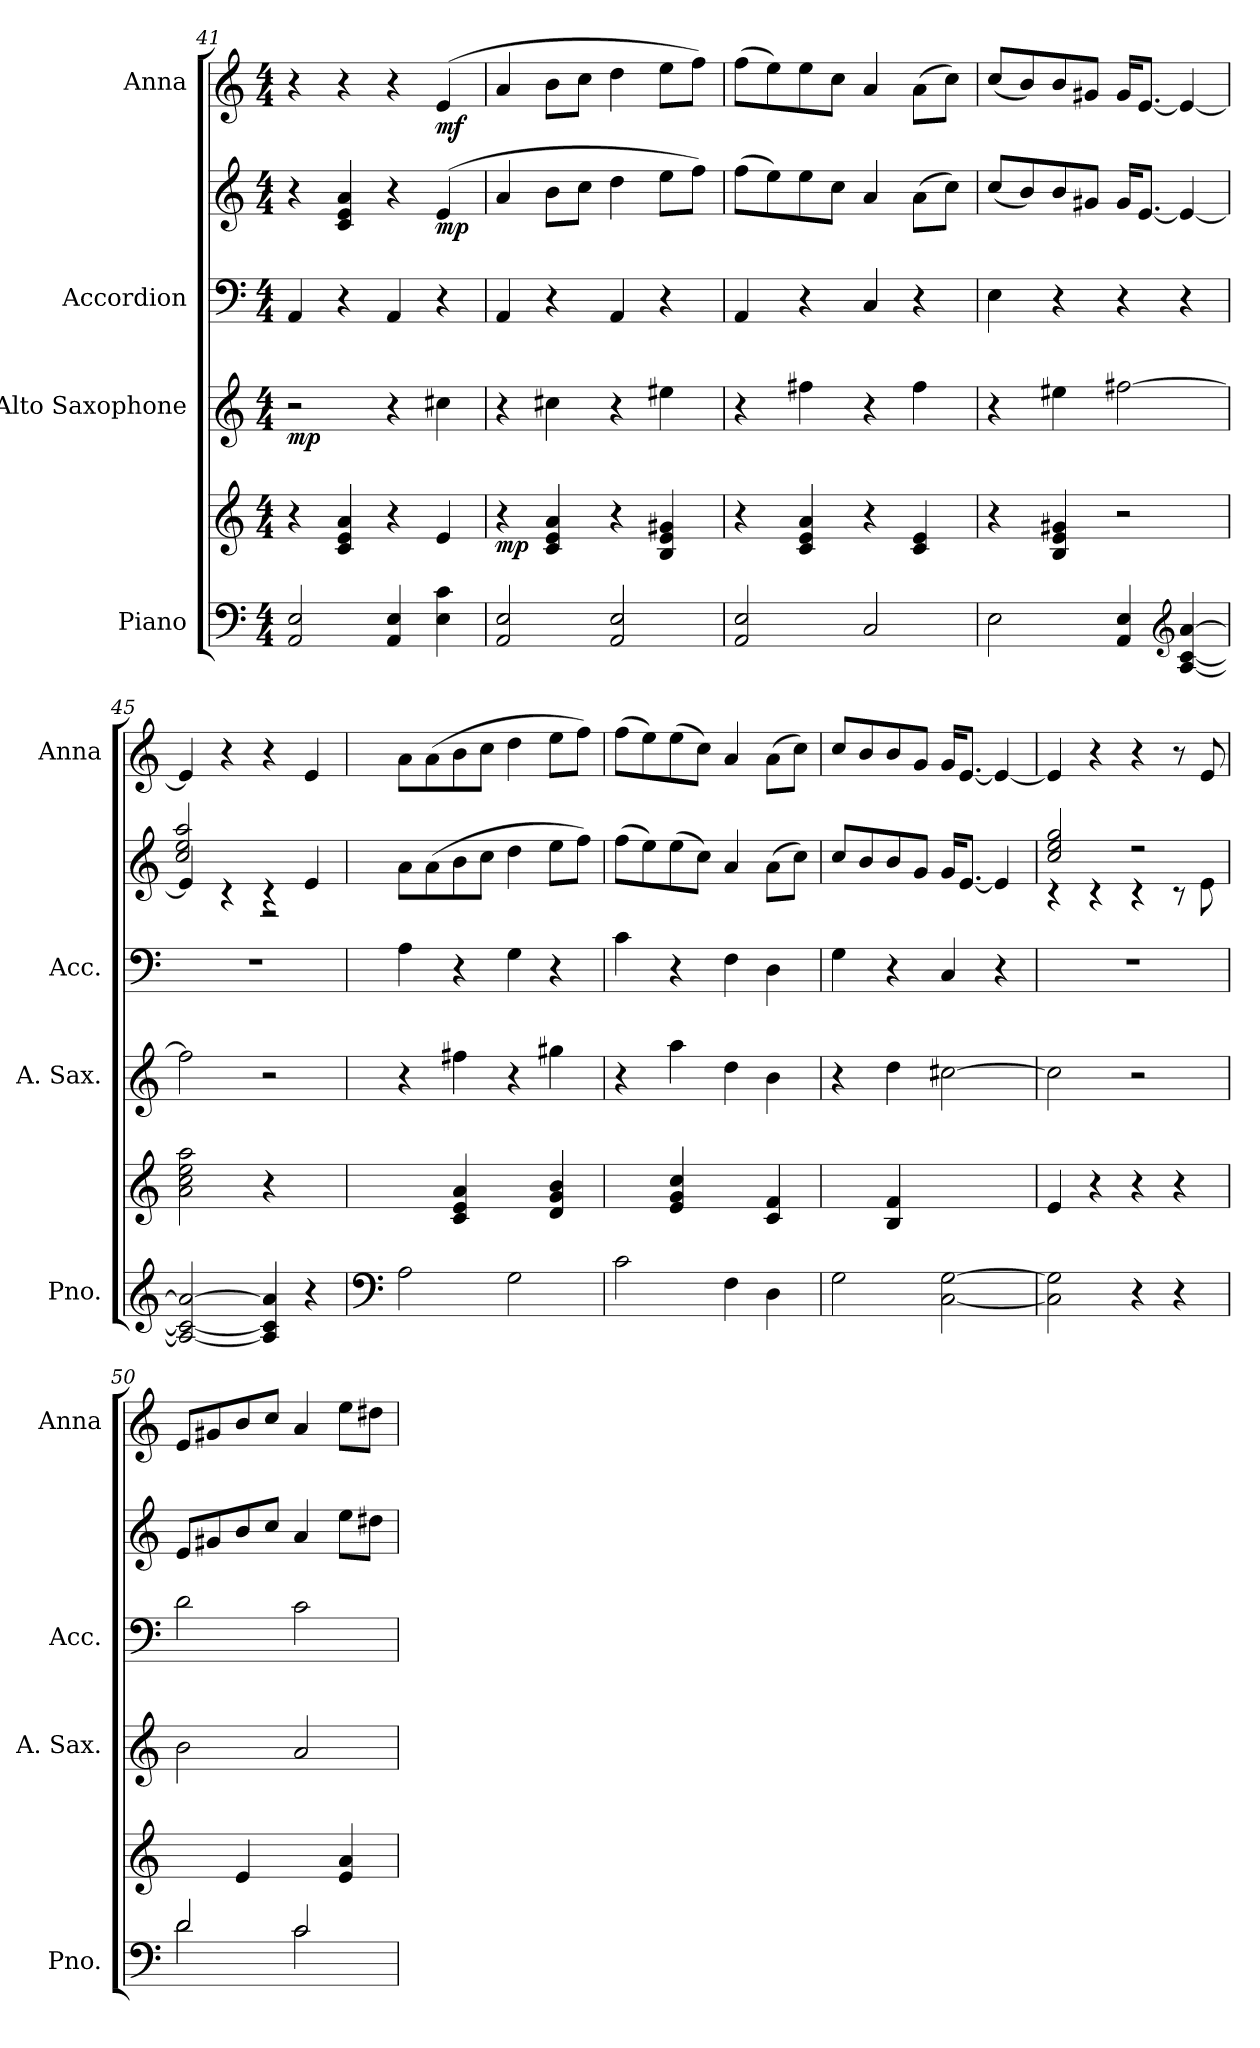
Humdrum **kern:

**kern	**kern	**dynam	**kern	**dynam	**kern	**kern	**dynam	**kern	**dynam
*part4	*part4	*part4	*part3	*part3	*part2	*part2	*part2	*part1	*part1
*staff6	*staff5	*staff5/6	*staff4	*staff4	*staff3	*staff2	*staff2/3	*staff1	*staff1
*I"Piano	*	*	*I"Alto Saxophone	*	*I"Accordion	*	*	*I"Anna	*
*I'Pno.	*	*	*I'A. Sax.	*	*I'Acc.	*	*	*I'Anna	*
*clefF4	*clefG2	*	*clefG2	*	*clefF4	*clefG2	*	*clefG2	*
*	*	*	*ITrd5c9	*	*	*	*	*	*
*k[]	*k[]	*	*k[b-e-a-]	*	*k[]	*k[]	*	*k[]	*
*M4/4	*M4/4	*	*M4/4	*	*M4/4	*M4/4	*	*M4/4	*
=41	=41	=41	=41	=41	=41	=41	=41	=41	=41
!	!	!	!	!LO:DY:b	!	!	!	!	!
2AA/ 2E/	4r	.	2r	mp	4AA/	4r	.	4r	.
.	4c/ 4e/ 4a/	.	.	.	4r	4c/ 4e/ 4a/	.	4r	.
4AA/ 4E/	4r	.	4r	.	4AA/	4r	.	4r	.
!	!	!	!	!	!	!	!LO:DY:b	!	!LO:DY:b
4E\ 4c\	4e/	.	4en\	.	4r	(>4e/	mp	(>4e/	mf
=42	=42	=42	=42	=42	=42	=42	=42	=42	=42
!	!	!LO:DY:b	!	!	!	!	!	!	!
2AA/ 2E/	4r	mp	4r	.	4AA/	4a/	.	4a/	.
.	4c/ 4e/ 4a/	.	4en\	.	4r	8b\L	.	8b\L	.
.	.	.	.	.	.	8cc\J	.	8cc\J	.
2AA/ 2E/	4r	.	4r	.	4AA/	4dd\	.	4dd\	.
.	4B/ 4e/ 4g#X/	.	4g#X\	.	4r	8ee\L	.	8ee\L	.
.	.	.	.	.	.	8ff\J)	.	8ff\J)	.
=43	=43	=43	=43	=43	=43	=43	=43	=43	=43
2AA/ 2E/	4r	.	4r	.	4AA/	(>8ff\L	.	(>8ff\L	.
.	.	.	.	.	.	8ee\)	.	8ee\)	.
.	4c/ 4e/ 4a/	.	4an\	.	4r	8ee\	.	8ee\	.
.	.	.	.	.	.	8cc\J	.	8cc\J	.
2C/	4r	.	4r	.	4C/	4a/	.	4a/	.
.	4c/ 4e/	.	4a\	.	4r	(>8a\L	.	(>8a\L	.
.	.	.	.	.	.	8cc\J)	.	8cc\J)	.
!!LO:LB:g=z
=44	=44	=44	=44	=44	=44	=44	=44	=44	=44
2E\	4r	.	4r	.	4E\	(<8cc/L	.	(<8cc/L	.
.	.	.	.	.	.	8b/)	.	8b/)	.
.	4B/ 4e/ 4g#X/	.	4g#X\	.	4r	8b/	.	8b/	.
.	.	.	.	.	.	8g#X/J	.	8g#X/J	.
4AA/ 4E/	2r	.	[2an\	.	4r	16g#/KL	.	16g#/KL	.
.	.	.	.	.	.	[8.e/J	.	[8.e/J	.
*clefG2	*	*	*	*	*	*	*	*	*
[4A/ [4c/ [4a/	.	.	.	.	4r	4e/_	.	4e/_	.
=45	=45	=45	=45	=45	=45	=45	=45	=45	=45
*	*	*	*	*	*	*^	*	*	*
2A/_ 2c/_ 2a/_	2a\ 2cc\ 2ee\ 2aa\	.	2a\]	.	1r	4e/]	2cc/ 2ee/ 2aa/	.	4e/]	.
.	.	.	.	.	.	4rc	.	.	4r	.
4A/] 4c/] 4a/]	4r	.	2r	.	.	4rc	2r	.	4r	.
4r	4ryy	.	.	.	.	4e/	.	.	4e/	.
*	*	*	*	*	*	*v	*v	*	*	*
=46	=46	=46	=46	=46	=46	=46	=46	=46	=46
*clefF4	*	*	*	*	*	*	*	*	*
2A\	4ryy	.	4r	.	4A\	8a\L	.	8a\L	.
.	.	.	.	.	.	(>8a\	.	(>8a\	.
.	4c/ 4e/ 4a/	.	4an\	.	4r	8b\	.	8b\	.
.	.	.	.	.	.	8cc\J	.	8cc\J	.
2G\	4ryy	.	4r	.	4G\	4dd\	.	4dd\	.
.	4d/ 4g/ 4b/	.	4bn\	.	4r	8ee\L	.	8ee\L	.
.	.	.	.	.	.	8ff\J)	.	8ff\J)	.
=47	=47	=47	=47	=47	=47	=47	=47	=47	=47
2c\	4ryy	.	4r	.	4c\	(>8ff\L	.	(>8ff\L	.
.	.	.	.	.	.	8ee\)	.	8ee\)	.
.	4e/ 4g/ 4cc/	.	4cc\	.	4r	(>8ee\	.	(>8ee\	.
.	.	.	.	.	.	8cc\J)	.	8cc\J)	.
4F\	4ryy	.	4f\	.	4F\	4a/	.	4a/	.
4D\	4c/ 4f/	.	4d\	.	4D\	(>8a\L	.	(>8a\L	.
.	.	.	.	.	.	8cc\J)	.	8cc\J)	.
=48	=48	=48	=48	=48	=48	=48	=48	=48	=48
2G\	4ryy	.	4r	.	4G\	8cc/L	.	8cc/L	.
.	.	.	.	.	.	8b/	.	8b/	.
.	4B/ 4f/	.	4f\	.	4r	8b/	.	8b/	.
.	.	.	.	.	.	8g/J	.	8g/J	.
[2C\ [2G\	2ryy	.	[2en\	.	4C/	16g/KL	.	16g/KL	.
.	.	.	.	.	.	[8.e/J	.	[8.e/J	.
.	.	.	.	.	4r	4e/]	.	4e/_	.
=49	=49	=49	=49	=49	=49	=49	=49	=49	=49
*	*	*	*	*	*	*^	*	*	*
2C\] 2G\]	4e/	.	2e\]	.	1r	2cc/ 2ee/ 2gg/	4r	.	4e/]	.
.	4r	.	.	.	.	.	4r	.	4r	.
4r	4r	.	2r	.	.	2r	4r	.	4r	.
4r	4r	.	.	.	.	.	8r	.	8r	.
.	.	.	.	.	.	.	8e\	.	8e/	.
*	*	*	*	*	*	*v	*v	*	*	*
!!LO:PB:g=z
=50	=50	=50	=50	=50	=50	=50	=50	=50	=50
*^	*	*	*	*	*	*	*	*	*
2d/	2d\	4ryy	.	2d\	.	2d\	8e/L	.	8e/L	.
.	.	.	.	.	.	.	8g#X/	.	8g#X/	.
.	.	4e/	.	.	.	.	8b/	.	8b/	.
.	.	.	.	.	.	.	8cc/J	.	8cc/J	.
2c/	2c\	4ryy	.	2c/	.	2c\	4a/	.	4a/	.
.	.	4e/ 4a/	.	.	.	.	8ee\L	.	8ee\L	.
.	.	.	.	.	.	.	8dd#X\J	.	8dd#X\J	.
*v	*v	*	*	*	*	*	*	*	*	*
=	=	=	=	=	=	=	=	=	=
*-	*-	*-	*-	*-	*-	*-	*-	*-	*-
